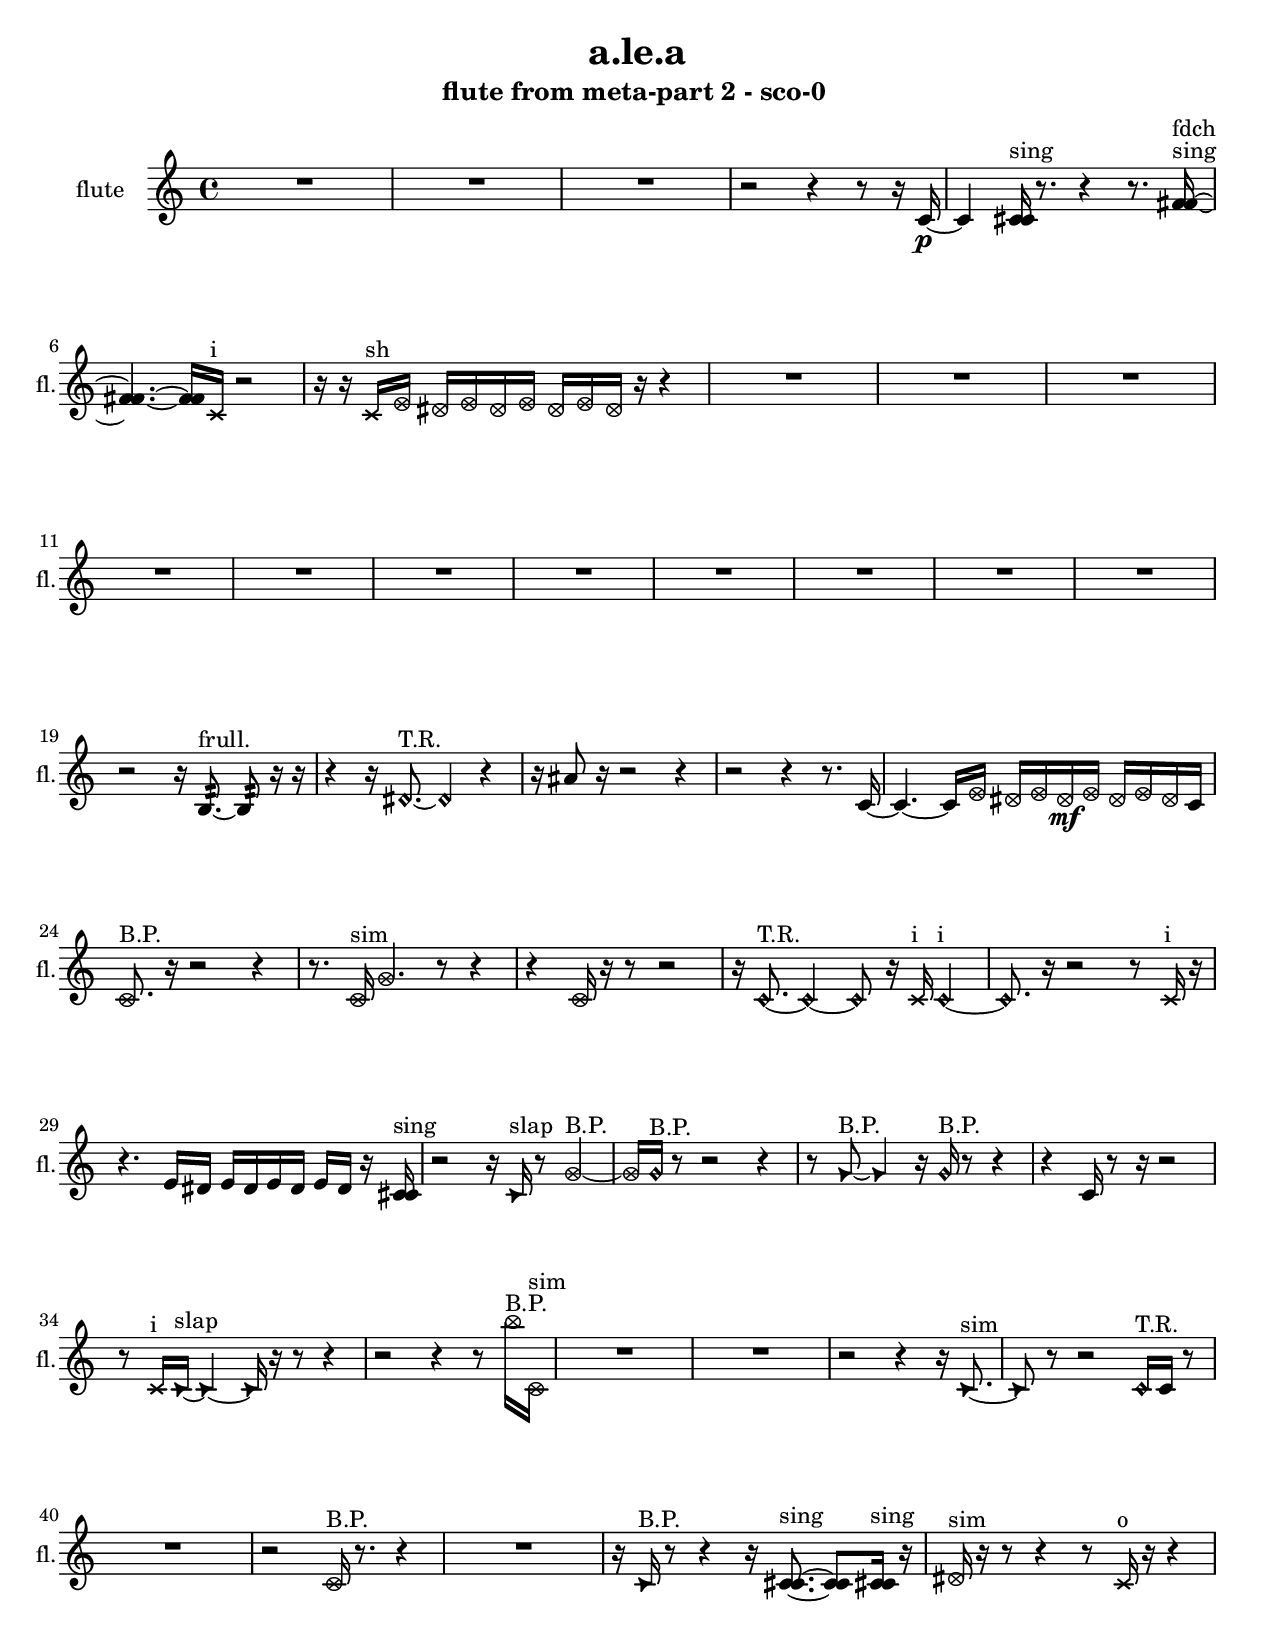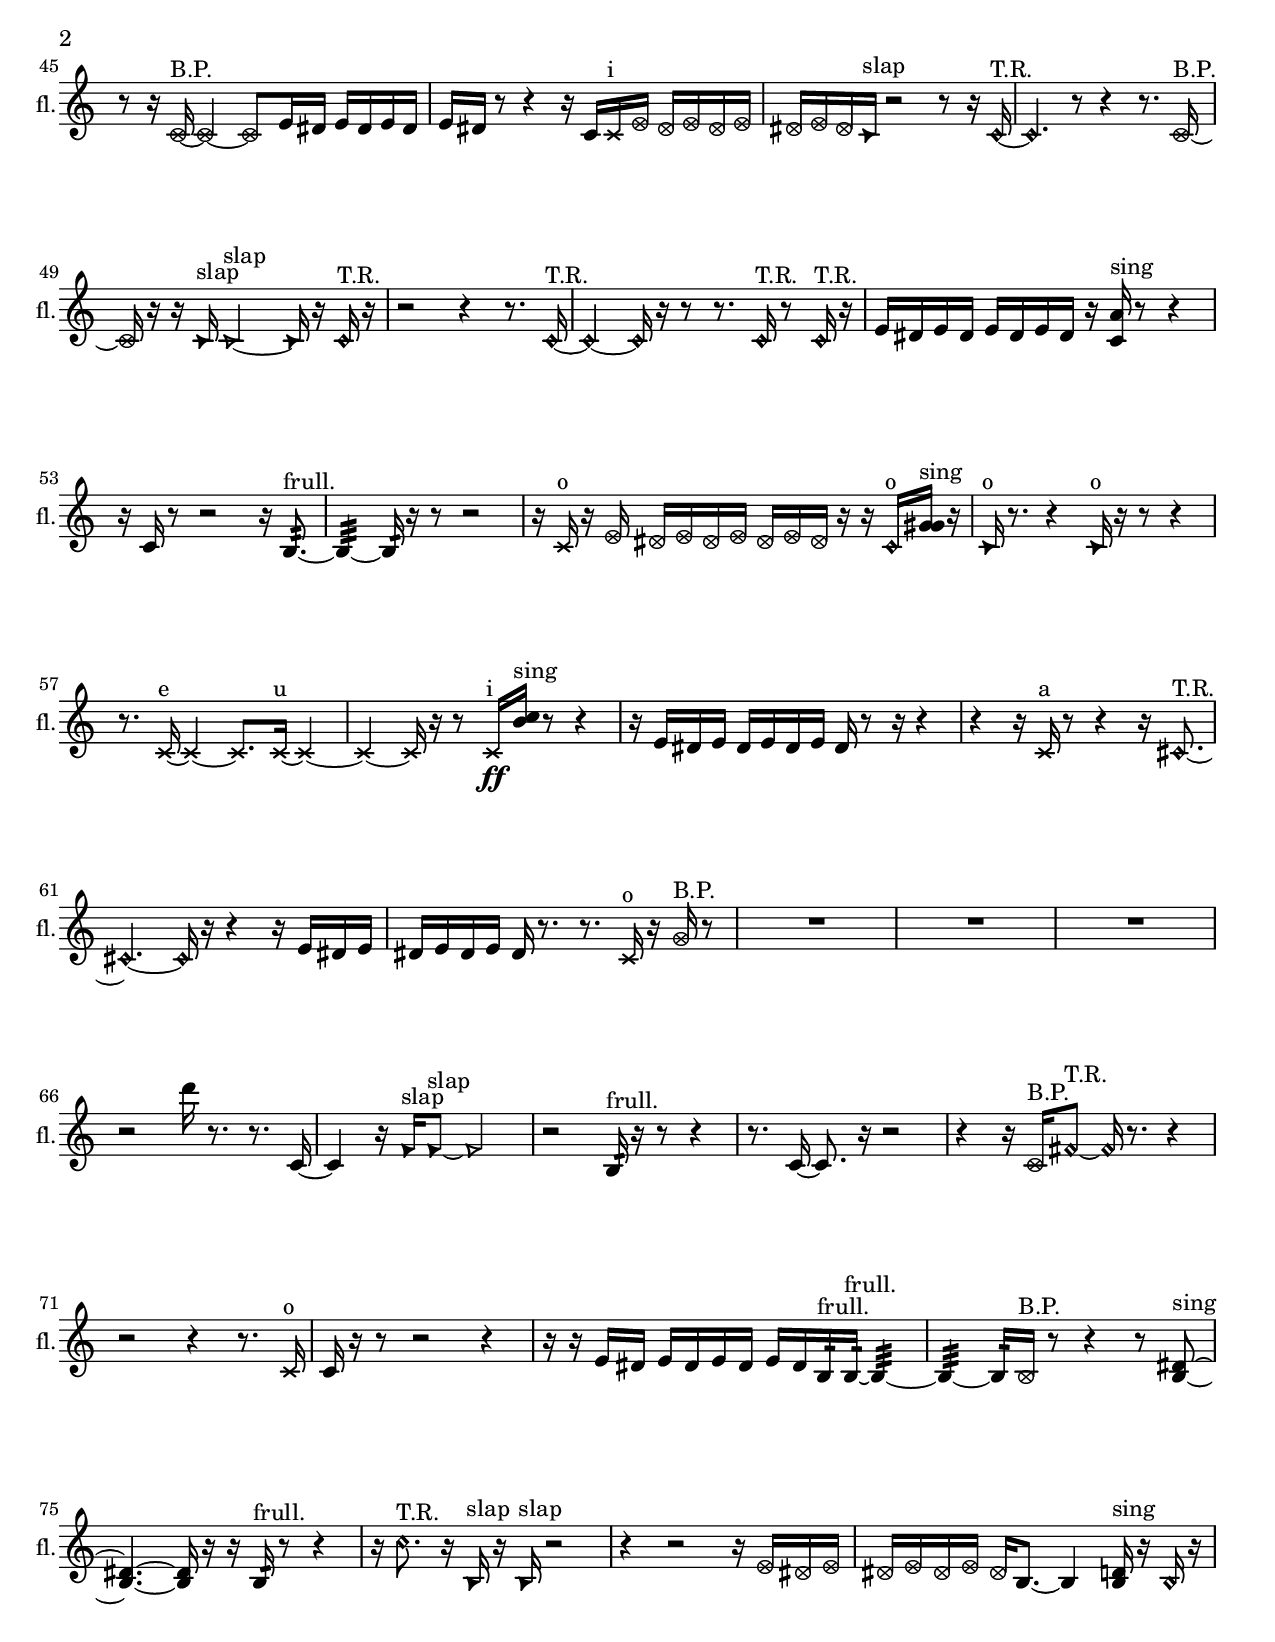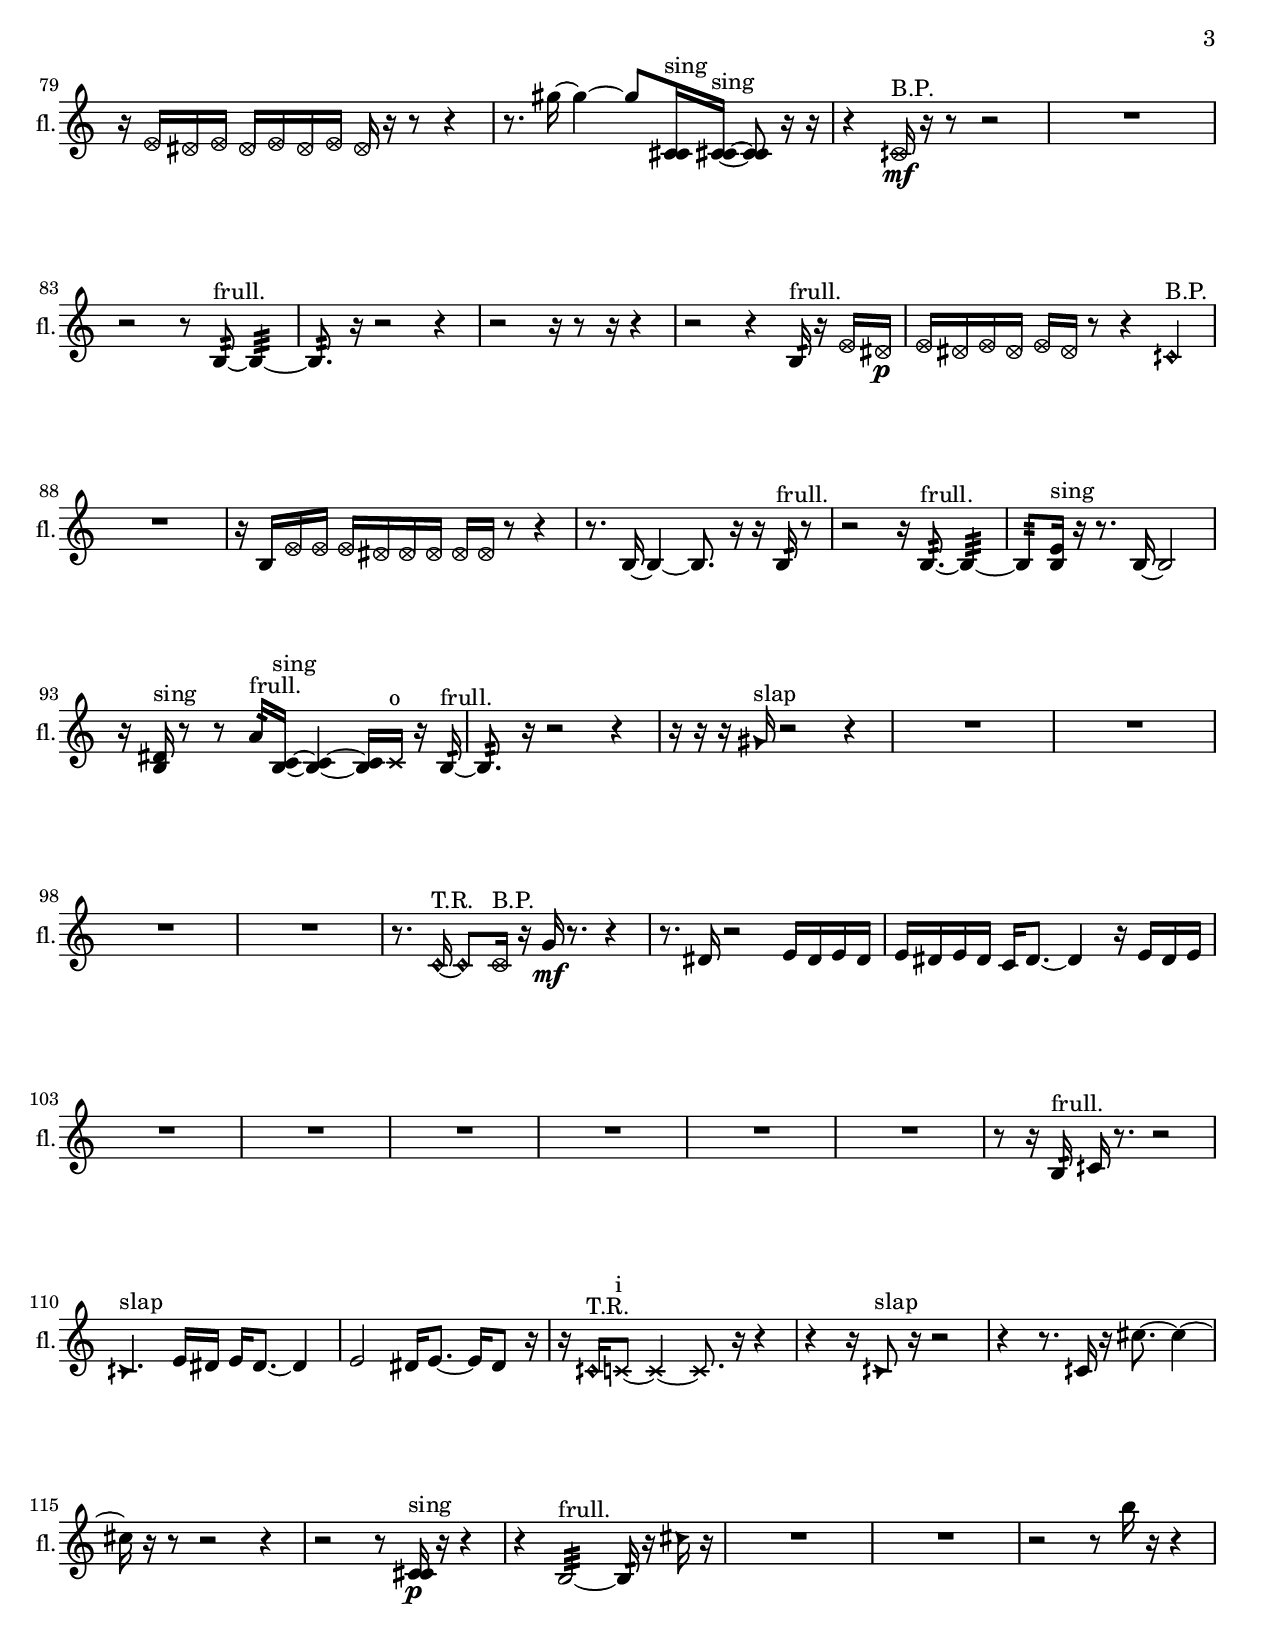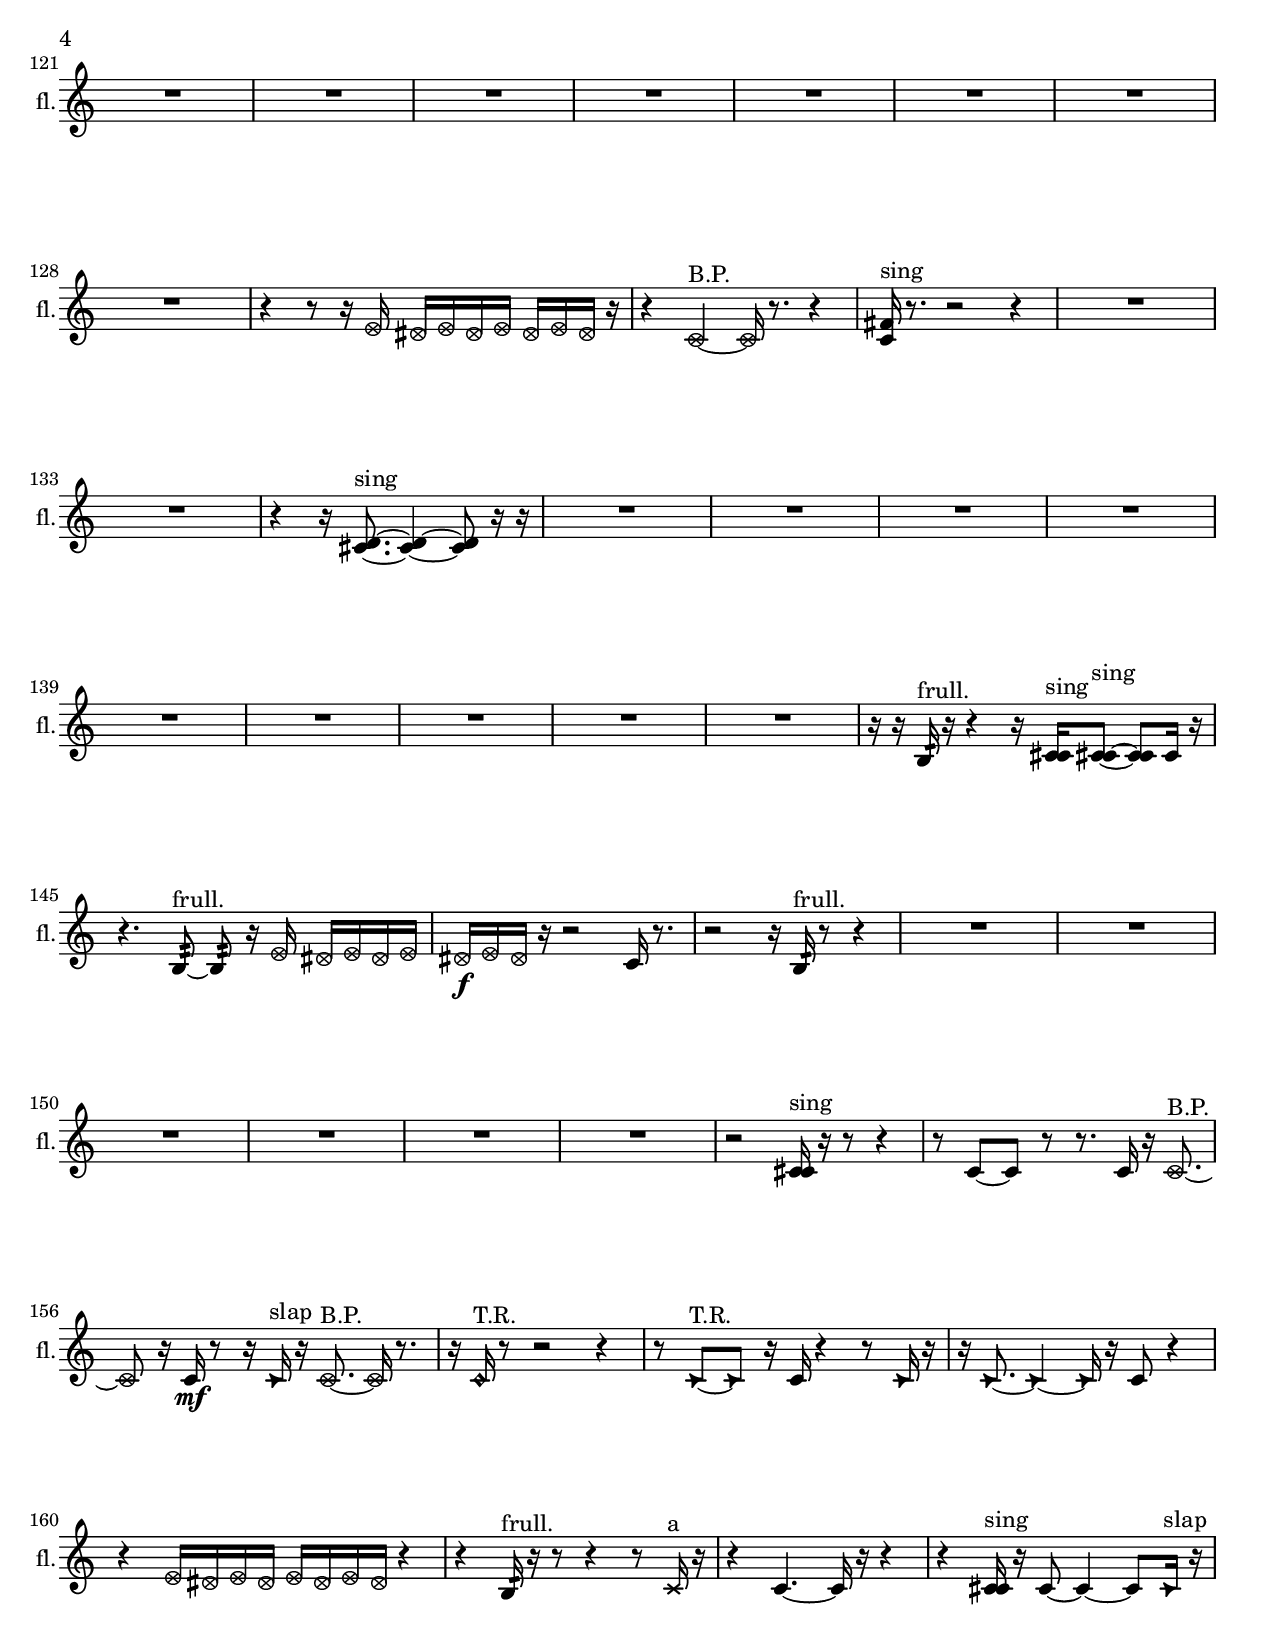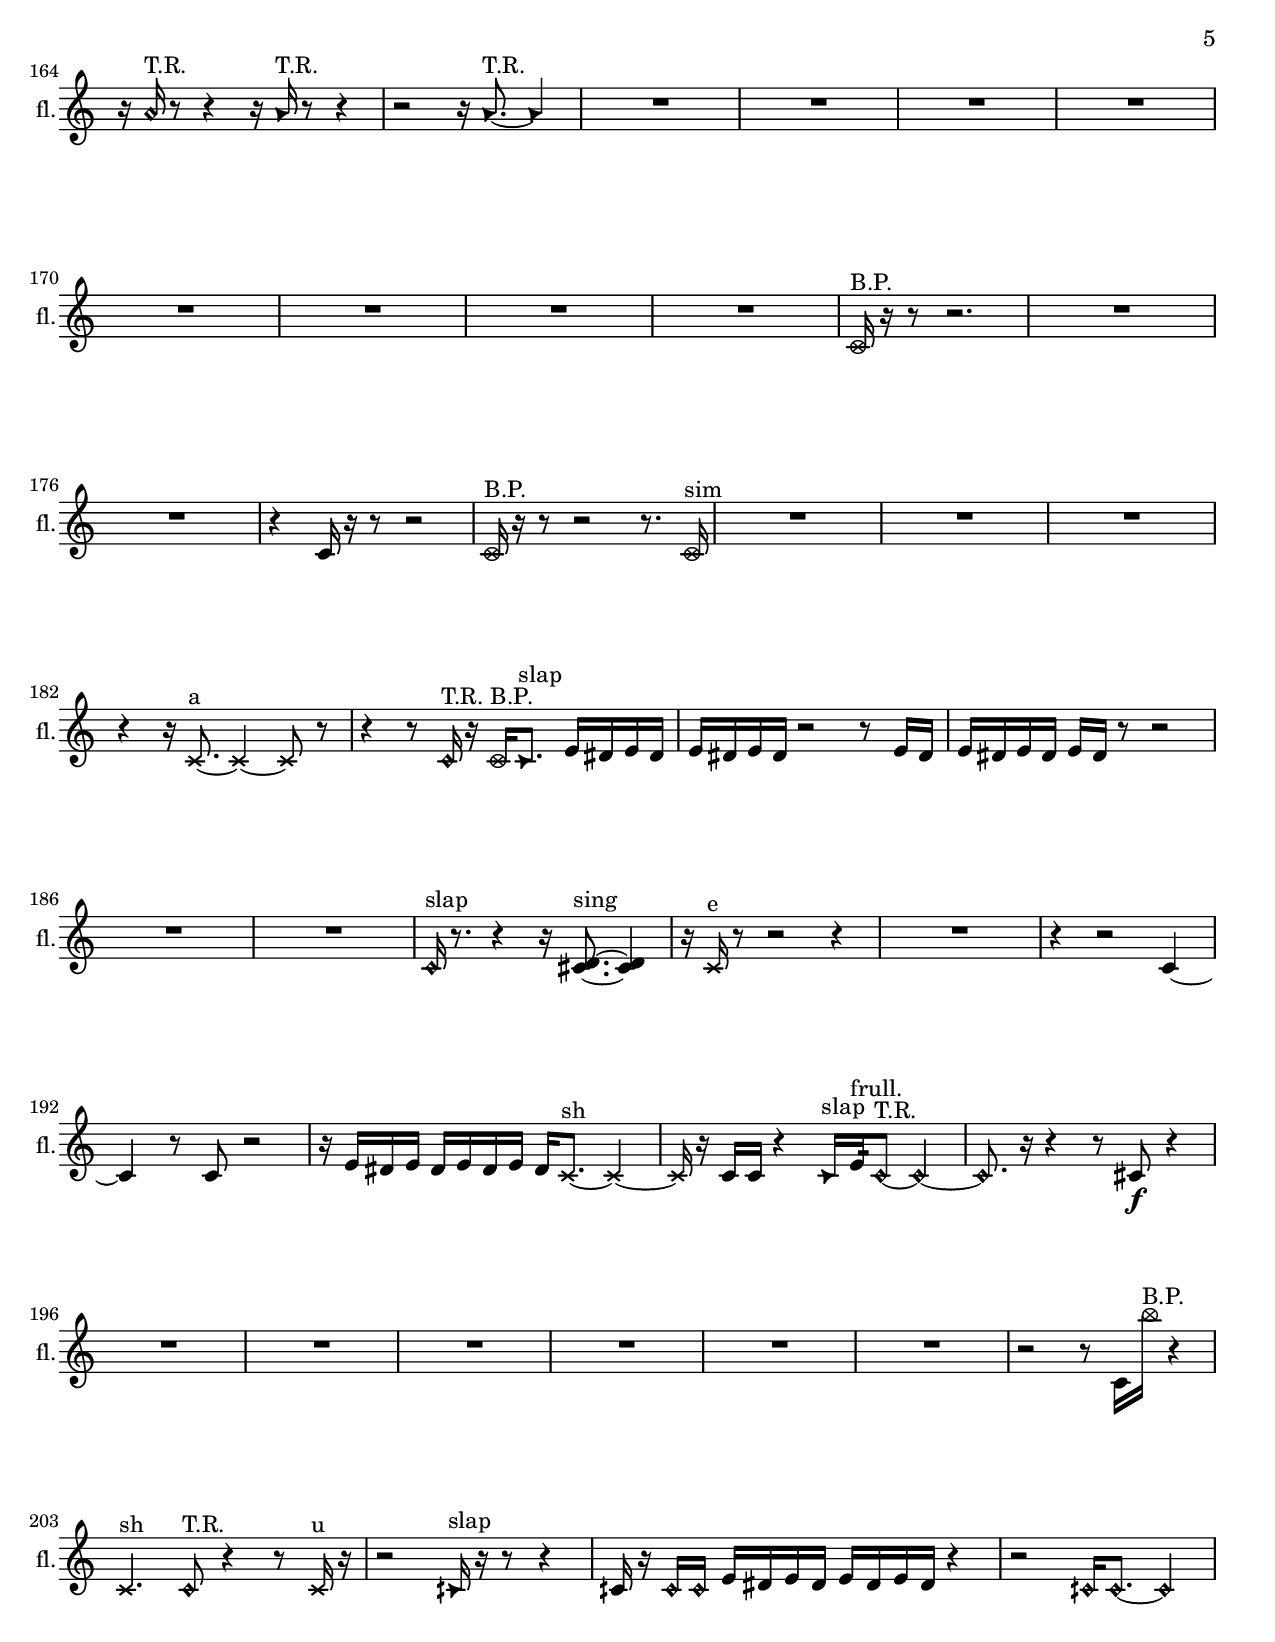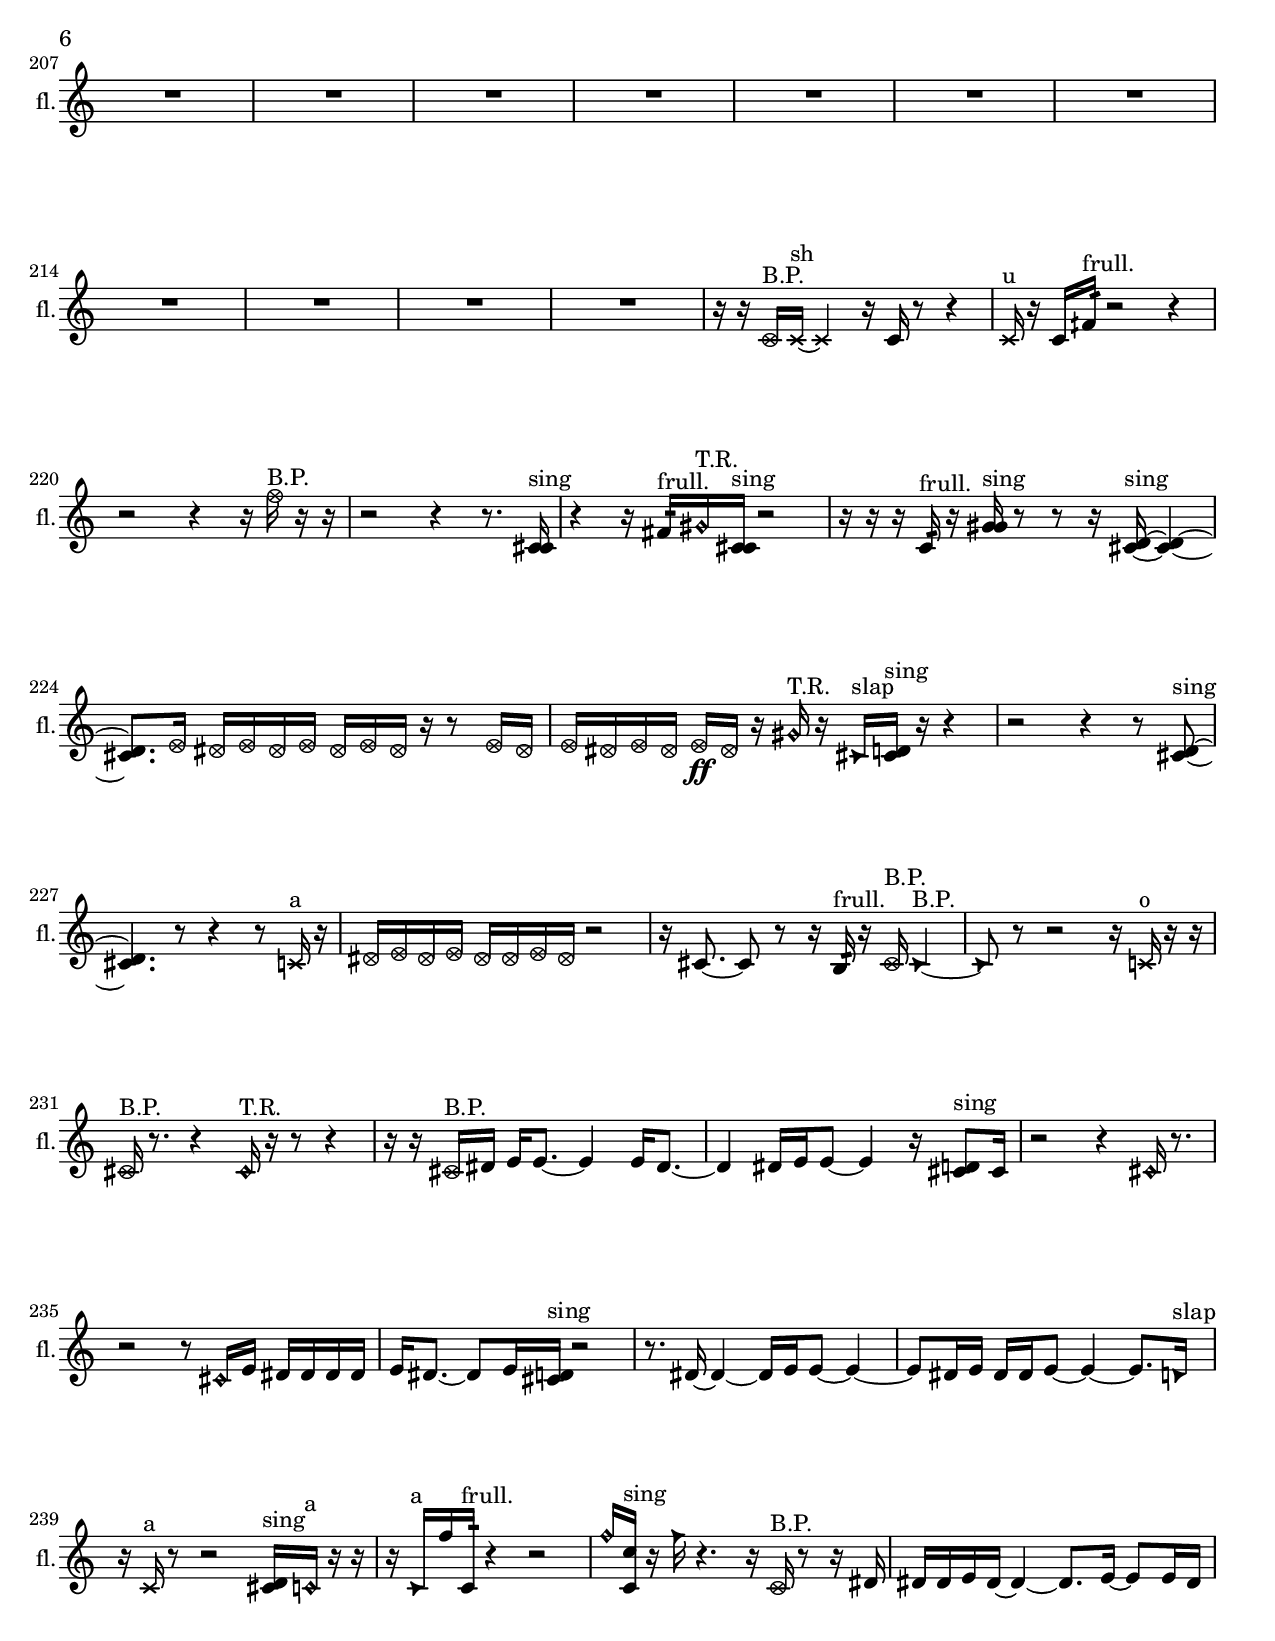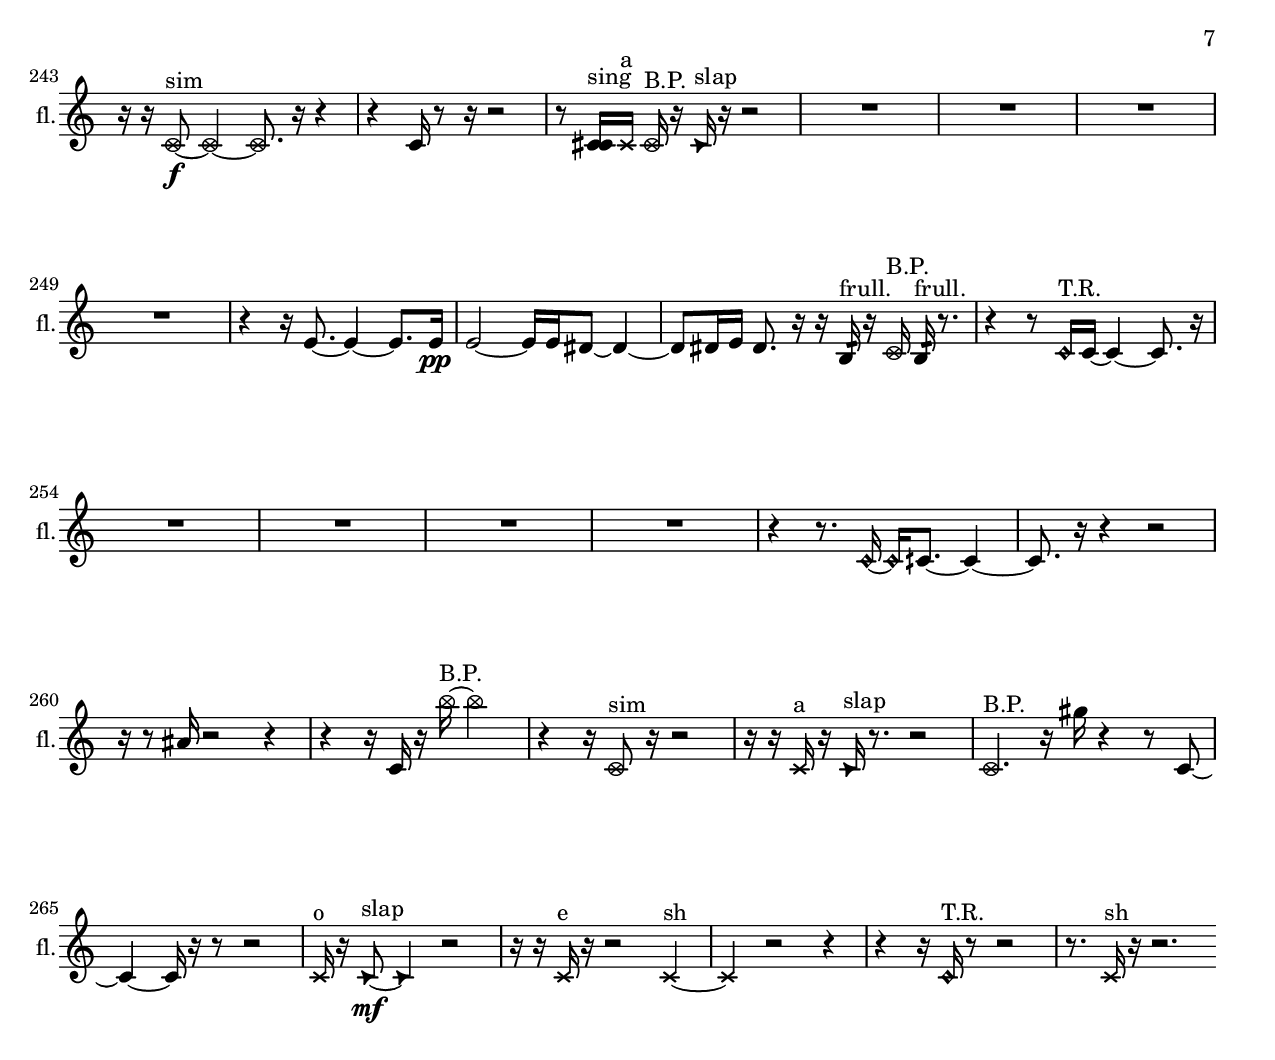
\version "2.19.56" 

flute_one_part = \relative c' {

  \time 4/4

  \clef treble 
  % ________________________________________bar 1 :
  R1  |
  % ________________________________________bar 2 :
  R1  |
  % ________________________________________bar 3 :
  R1  |
  % ________________________________________bar 4 :
  r2 
  r4 
  r8  r16  c16~\p  |
  % ________________________________________bar 5 :
  c4 
  <c cis >16^\markup {sing }  r8. 
  r4 
  r8.  <f fis >16~^\markup {sing }  |
  % ________________________________________bar 6 :
  <f fis >4.~ 
  <f fis >16  \xNote c16^\markup {i } 
  r2  |
  % ________________________________________bar 7 :
  r16  r16  \xNote c16^\markup {sh }  \once \override NoteHead.style = #'xcircle e16 
  \once \override NoteHead.style = #'xcircle dis16  \once \override NoteHead.style = #'xcircle e16  \once \override NoteHead.style = #'xcircle dis16  \once \override NoteHead.style = #'xcircle e16 
  \once \override NoteHead.style = #'xcircle dis16  \once \override NoteHead.style = #'xcircle e16  \once \override NoteHead.style = #'xcircle dis16  r16 
  r4  |
  % ________________________________________bar 8 :
  R1  |
  % ________________________________________bar 9 :
  R1  |
  % ________________________________________bar 10 :
  R1  |
  % ________________________________________bar 11 :
  R1  |
  % ________________________________________bar 12 :
  R1  |
  % ________________________________________bar 13 :
  R1  |
  % ________________________________________bar 14 :
  R1  |
  % ________________________________________bar 15 :
  R1  |
  % ________________________________________bar 16 :
  R1  |
  % ________________________________________bar 17 :
  R1  |
  % ________________________________________bar 18 :
  R1  |
  % ________________________________________bar 19 :
  r2 
  r16  b8.:32~^\markup {frull. } 
  b8:32  r16  r16  |
  % ________________________________________bar 20 :
  r4 
  r16  \once \override NoteHead.style = #'harmonic dis8.~^\markup {T.R. } 
  \once \override NoteHead.style = #'harmonic dis4 
  r4  |
  % ________________________________________bar 21 :
  r16  ais'8  r16 
  r2 
  r4  |
  % ________________________________________bar 22 :
  r2 
  r4 
  r8.  c,16~  |
  % ________________________________________bar 23 :
  c4.~ 
  c16  \once \override NoteHead.style = #'xcircle e16 
  \once \override NoteHead.style = #'xcircle dis16  \once \override NoteHead.style = #'xcircle e16  \once \override NoteHead.style = #'xcircle dis16\mf  \once \override NoteHead.style = #'xcircle e16 
  \once \override NoteHead.style = #'xcircle dis16  \once \override NoteHead.style = #'xcircle e16  \once \override NoteHead.style = #'xcircle dis16  c16  |
  % ________________________________________bar 24 :
  \once \override NoteHead.style = #'xcircle c8.^\markup {B.P. }  r16 
  r2 
  r4  |
  % ________________________________________bar 25 :
  r8.  \once \override NoteHead.style = #'xcircle c16^\markup {sim } 
  \once \override NoteHead.style = #'xcircle g'4. 
  r8 
  r4  |
  % ________________________________________bar 26 :
  r4 
  \once \override NoteHead.style = #'xcircle c,16  r16  r8 
  r2  |
  % ________________________________________bar 27 :
  r16  \once \override NoteHead.style = #'harmonic c8.~^\markup {T.R. } 
  \once \override NoteHead.style = #'harmonic c4~ 
  \once \override NoteHead.style = #'harmonic c8  r16  \xNote c16^\markup {i } 
  \once \override NoteHead.style = #'harmonic c4~^\markup {i }  |
  % ________________________________________bar 28 :
  \once \override NoteHead.style = #'harmonic c8.  r16 
  r2 
  r8  \xNote c16^\markup {i }  r16  |
  % ________________________________________bar 29 :
  r4. 
  e16  dis16 
  e16  dis16  e16  dis16 
  e16  dis16  r16  <c cis >16^\markup {sing }  |
  % ________________________________________bar 30 :
  r2 
  r16  \once \override NoteHead.style = #'triangle c16^\markup {slap }  r8 
  \once \override NoteHead.style = #'xcircle g'4~^\markup {B.P. }  |
  % ________________________________________bar 31 :
  \once \override NoteHead.style = #'xcircle g16  \once \override NoteHead.style = #'harmonic g16^\markup {B.P. }  r8 
  r2 
  r4  |
  % ________________________________________bar 32 :
  r8  \once \override NoteHead.style = #'triangle g8~^\markup {B.P. } 
  \once \override NoteHead.style = #'triangle g4 
  r16  \once \override NoteHead.style = #'harmonic g16^\markup {B.P. }  r8 
  r4  |
  % ________________________________________bar 33 :
  r4 
  c,16  r8  r16 
  r2  |
  % ________________________________________bar 34 :
  r8  \xNote c16^\markup {i }  \once \override NoteHead.style = #'triangle c16~^\markup {slap } 
  \once \override NoteHead.style = #'triangle c4~ 
  \once \override NoteHead.style = #'triangle c16  r16  r8 
  r4  |
  % ________________________________________bar 35 :
  r2 
  r4 
  r8  \once \override NoteHead.style = #'xcircle b''16^\markup {B.P. }  \once \override NoteHead.style = #'xcircle c,,16^\markup {sim }  |
  % ________________________________________bar 36 :
  R1  |
  % ________________________________________bar 37 :
  R1  |
  % ________________________________________bar 38 :
  r2 
  r4 
  r16  \once \override NoteHead.style = #'triangle c8.~^\markup {sim }  |
  % ________________________________________bar 39 :
  \once \override NoteHead.style = #'triangle c8  r8 
  r2 
  \once \override NoteHead.style = #'harmonic c16^\markup {T.R. }  c16  r8  |
  % ________________________________________bar 40 :
  R1  |
  % ________________________________________bar 41 :
  r2 
  \once \override NoteHead.style = #'xcircle c16^\markup {B.P. }  r8. 
  r4  |
  % ________________________________________bar 42 :
  R1  |
  % ________________________________________bar 43 :
  r16  \once \override NoteHead.style = #'triangle c16^\markup {B.P. }  r8 
  r4 
  r16  <c cis >8.~^\markup {sing } 
  <c cis >8  <c cis >16^\markup {sing }  r16  |
  % ________________________________________bar 44 :
  \once \override NoteHead.style = #'xcircle dis16^\markup {sim }  r16  r8 
  r4 
  r8  \xNote c16^\markup {o }  r16 
  r4  |
  % ________________________________________bar 45 :
  r8  r16  \once \override NoteHead.style = #'xcircle c16~^\markup {B.P. } 
  \once \override NoteHead.style = #'xcircle c4~ 
  \once \override NoteHead.style = #'xcircle c8  e16  dis16 
  e16  dis16  e16  dis16  |
  % ________________________________________bar 46 :
  e16  dis16  r8 
  r4 
  r16  c16  \xNote c16^\markup {i }  \once \override NoteHead.style = #'xcircle e16 
  \once \override NoteHead.style = #'xcircle dis16  \once \override NoteHead.style = #'xcircle e16  \once \override NoteHead.style = #'xcircle dis16  \once \override NoteHead.style = #'xcircle e16  |
  % ________________________________________bar 47 :
  \once \override NoteHead.style = #'xcircle dis16  \once \override NoteHead.style = #'xcircle e16  \once \override NoteHead.style = #'xcircle dis16  \once \override NoteHead.style = #'triangle c16^\markup {slap } 
  r2 
  r8  r16  \once \override NoteHead.style = #'harmonic c16~^\markup {T.R. }  |
  % ________________________________________bar 48 :
  \once \override NoteHead.style = #'harmonic c4. 
  r8 
  r4 
  r8.  \once \override NoteHead.style = #'xcircle c16~^\markup {B.P. }  |
  % ________________________________________bar 49 :
  \once \override NoteHead.style = #'xcircle c16  r16  r16  \once \override NoteHead.style = #'triangle c16^\markup {slap } 
  \once \override NoteHead.style = #'triangle c2~^\markup {slap } 
  \once \override NoteHead.style = #'triangle c16  r16  \once \override NoteHead.style = #'harmonic c16^\markup {T.R. }  r16  |
  % ________________________________________bar 50 :
  r2 
  r4 
  r8.  \once \override NoteHead.style = #'harmonic c16~^\markup {T.R. }  |
  % ________________________________________bar 51 :
  \once \override NoteHead.style = #'harmonic c4~ 
  \once \override NoteHead.style = #'harmonic c16  r16  r8 
  r8.  \once \override NoteHead.style = #'harmonic c16^\markup {T.R. } 
  r8  \once \override NoteHead.style = #'harmonic c16^\markup {T.R. }  r16  |
  % ________________________________________bar 52 :
  e16  dis16  e16  dis16 
  e16  dis16  e16  dis16 
  r16  <c a' >16^\markup {sing }  r8 
  r4  |
  % ________________________________________bar 53 :
  r16  c16  r8 
  r2 
  r16  b8.:32~^\markup {frull. }  |
  % ________________________________________bar 54 :
  b4:32~ 
  b16:32  r16  r8 
  r2  |
  % ________________________________________bar 55 :
  r16  \xNote c16^\markup {o }  r16  \once \override NoteHead.style = #'xcircle e16 
  \once \override NoteHead.style = #'xcircle dis16  \once \override NoteHead.style = #'xcircle e16  \once \override NoteHead.style = #'xcircle dis16  \once \override NoteHead.style = #'xcircle e16 
  \once \override NoteHead.style = #'xcircle dis16  \once \override NoteHead.style = #'xcircle e16  \once \override NoteHead.style = #'xcircle dis16  r16 
  r16  \once \override NoteHead.style = #'harmonic c16^\markup {o }  <g' gis >16^\markup {sing }  r16  |
  % ________________________________________bar 56 :
  \once \override NoteHead.style = #'triangle c,16^\markup {o }  r8. 
  r4 
  \once \override NoteHead.style = #'triangle c16^\markup {o }  r16  r8 
  r4  |
  % ________________________________________bar 57 :
  r8.  \xNote c16~^\markup {e } 
  \xNote c4~ 
  \xNote c8.  \xNote c16~^\markup {u } 
  \xNote c4~  |
  % ________________________________________bar 58 :
  \xNote c4~ 
  \xNote c16  r16  r8 
  \xNote c16\ff^\markup {i }  <b' c >16^\markup {sing }  r8 
  r4  |
  % ________________________________________bar 59 :
  r16  e,16  dis16  e16 
  dis16  e16  dis16  e16 
  dis16  r8  r16 
  r4  |
  % ________________________________________bar 60 :
  r4 
  r16  \xNote c16^\markup {a }  r8 
  r4 
  r16  \once \override NoteHead.style = #'harmonic cis8.~^\markup {T.R. }  |
  % ________________________________________bar 61 :
  \once \override NoteHead.style = #'harmonic cis4.~ 
  \once \override NoteHead.style = #'harmonic cis16  r16 
  r4 
  r16  e16  dis16  e16  |
  % ________________________________________bar 62 :
  dis16  e16  dis16  e16 
  dis16  r8. 
  r8.  \xNote c16^\markup {o } 
  r16  \once \override NoteHead.style = #'xcircle g'16^\markup {B.P. }  r8  |
  % ________________________________________bar 63 :
  R1  |
  % ________________________________________bar 64 :
  R1  |
  % ________________________________________bar 65 :
  R1  |
  % ________________________________________bar 66 :
  r2 
  d''16  r8. 
  r8.  c,,16~  |
  % ________________________________________bar 67 :
  c4 
  r16  \once \override NoteHead.style = #'triangle f16^\markup {slap }  \once \override NoteHead.style = #'triangle f8~^\markup {slap } 
  \once \override NoteHead.style = #'triangle f2  |
  % ________________________________________bar 68 :
  r2 
  b,16:32^\markup {frull. }  r16  r8 
  r4  |
  % ________________________________________bar 69 :
  r8.  c16~ 
  c8.  r16 
  r2  |
  % ________________________________________bar 70 :
  r4 
  r16  \once \override NoteHead.style = #'xcircle c16^\markup {B.P. }  \once \override NoteHead.style = #'harmonic fis8~^\markup {T.R. } 
  \once \override NoteHead.style = #'harmonic fis16  r8. 
  r4  |
  % ________________________________________bar 71 :
  r2 
  r4 
  r8.  \xNote c16^\markup {o }  |
  % ________________________________________bar 72 :
  c16  r16  r8 
  r2 
  r4  |
  % ________________________________________bar 73 :
  r16  r16  e16  dis16 
  e16  dis16  e16  dis16 
  e16  dis16  b16:32^\markup {frull. }  b16:32~^\markup {frull. } 
  b4:32~  |
  % ________________________________________bar 74 :
  b4:32~ 
  b16:32  \once \override NoteHead.style = #'xcircle b16^\markup {B.P. }  r8 
  r4 
  r8  <b dis >8~^\markup {sing }  |
  % ________________________________________bar 75 :
  <b dis >4.~ 
  <b dis >16  r16 
  r16  b16:32^\markup {frull. }  r8 
  r4  |
  % ________________________________________bar 76 :
  r16  \once \override NoteHead.style = #'harmonic c'8.^\markup {T.R. } 
  r16  \once \override NoteHead.style = #'triangle b,16^\markup {slap }  r16  \once \override NoteHead.style = #'triangle b16^\markup {slap } 
  r2  |
  % ________________________________________bar 77 :
  r4 
  r2 
  r16  \once \override NoteHead.style = #'xcircle e16  \once \override NoteHead.style = #'xcircle dis16  \once \override NoteHead.style = #'xcircle e16  |
  % ________________________________________bar 78 :
  \once \override NoteHead.style = #'xcircle dis16  \once \override NoteHead.style = #'xcircle e16  \once \override NoteHead.style = #'xcircle dis16  \once \override NoteHead.style = #'xcircle e16 
  \once \override NoteHead.style = #'xcircle dis16  b8.~ 
  b4 
  <b d >16^\markup {sing }  r16  \once \override NoteHead.style = #'harmonic b16  r16  |
  % ________________________________________bar 79 :
  r16  \once \override NoteHead.style = #'xcircle e16  \once \override NoteHead.style = #'xcircle dis16  \once \override NoteHead.style = #'xcircle e16 
  \once \override NoteHead.style = #'xcircle dis16  \once \override NoteHead.style = #'xcircle e16  \once \override NoteHead.style = #'xcircle dis16  \once \override NoteHead.style = #'xcircle e16 
  \once \override NoteHead.style = #'xcircle dis16  r16  r8 
  r4  |
  % ________________________________________bar 80 :
  r8.  gis'16~ 
  gis4~ 
  gis8  <c,, cis >16^\markup {sing }  <c cis >16~^\markup {sing } 
  <c cis >8  r16  r16  |
  % ________________________________________bar 81 :
  r4 
  \once \override NoteHead.style = #'xcircle cih16\mf^\markup {B.P. }  r16  r8 
  r2  |
  % ________________________________________bar 82 :
  R1  |
  % ________________________________________bar 83 :
  r2 
  r8  b8:32~^\markup {frull. } 
  b4:32~  |
  % ________________________________________bar 84 :
  b8.:32  r16 
  r2 
  r4  |
  % ________________________________________bar 85 :
  r2 
  r16  r8  r16 
  r4  |
  % ________________________________________bar 86 :
  r2 
  r4 
  b16:32^\markup {frull. }  r16  \once \override NoteHead.style = #'xcircle e16  \once \override NoteHead.style = #'xcircle dis16\p  |
  % ________________________________________bar 87 :
  \once \override NoteHead.style = #'xcircle e16  \once \override NoteHead.style = #'xcircle dis16  \once \override NoteHead.style = #'xcircle e16  \once \override NoteHead.style = #'xcircle dis16 
  \once \override NoteHead.style = #'xcircle e16  \once \override NoteHead.style = #'xcircle dis16  r8 
  r4 
  \once \override NoteHead.style = #'harmonic cih4^\markup {B.P. }  |
  % ________________________________________bar 88 :
  R1  |
  % ________________________________________bar 89 :
  r16  b16  \once \override NoteHead.style = #'xcircle e16  \once \override NoteHead.style = #'xcircle e16 
  \once \override NoteHead.style = #'xcircle e16  \once \override NoteHead.style = #'xcircle dis16  \once \override NoteHead.style = #'xcircle dis16  \once \override NoteHead.style = #'xcircle dis16 
  \once \override NoteHead.style = #'xcircle dis16  \once \override NoteHead.style = #'xcircle dis16  r8 
  r4  |
  % ________________________________________bar 90 :
  r8.  b16~ 
  b4~ 
  b8.  r16 
  r16  b16:32^\markup {frull. }  r8  |
  % ________________________________________bar 91 :
  r2 
  r16  b8.:32~^\markup {frull. } 
  b4:32~  |
  % ________________________________________bar 92 :
  b8:32  <b e >16^\markup {sing }  r16 
  r8.  b16~ 
  b2  |
  % ________________________________________bar 93 :
  r16  <b dis >16^\markup {sing }  r8 
  r8  a'16:32^\markup {frull. }  <b, c >16~^\markup {sing } 
  <b c >4~ 
  <b c >16  \xNote c16^\markup {o }  r16  b16:32~^\markup {frull. }  |
  % ________________________________________bar 94 :
  b8.:32  r16 
  r2 
  r4  |
  % ________________________________________bar 95 :
  r16  r16  r16  \once \override NoteHead.style = #'triangle gis'16^\markup {slap } 
  r2 
  r4  |
  % ________________________________________bar 96 :
  R1  |
  % ________________________________________bar 97 :
  R1  |
  % ________________________________________bar 98 :
  R1  |
  % ________________________________________bar 99 :
  R1  |
  % ________________________________________bar 100 :
  r8.  \once \override NoteHead.style = #'harmonic c,16~^\markup {T.R. } 
  \once \override NoteHead.style = #'harmonic c8  \once \override NoteHead.style = #'xcircle c16^\markup {B.P. }  r16 
  g'16\mf  r8. 
  r4  |
  % ________________________________________bar 101 :
  r8.  dis16 
  r2 
  e16  dis16  e16  dis16  |
  % ________________________________________bar 102 :
  e16  dis16  e16  dis16 
  c16  dis8.~ 
  dis4 
  r16  e16  dis16  e16  |
  % ________________________________________bar 103 :
  R1 |
  % ________________________________________bar 2 :
  R1  |
  % ________________________________________bar 3 :
  R1  |
  % ________________________________________bar 4 :
  R1  |
  % ________________________________________bar 5 :
  R1  |
  % ________________________________________bar 6 :
  R1  |
  % ________________________________________bar 7 :
  r8  r16  b16:32^\markup {frull. } 
  cih16  r8. 
  r2  |
  % ________________________________________bar 8 :
  \once \override NoteHead.style = #'triangle cih4.^\markup {slap } 
  e16  dis16 
  e16  dis8.~ 
  dis4  |
  % ________________________________________bar 9 :
  e2 
  dis16  e8.~ 
  e16  dis8  r16  |
  % ________________________________________bar 10 :
  r16  \once \override NoteHead.style = #'harmonic cih16^\markup {T.R. }  \xNote c8~^\markup {i } 
  \xNote c4~ 
  \xNote c8.  r16 
  r4  |
  % ________________________________________bar 11 :
  r4 
  r16  \once \override NoteHead.style = #'triangle cih8^\markup {slap }  r16 
  r2  |
  % ________________________________________bar 12 :
  r4 
  r8.  cih16 
  r16  cis'8.~ 
  cis4~  |
  % ________________________________________bar 13 :
  cis16  r16  r8 
  r2 
  r4  |
  % ________________________________________bar 14 :
  r2 
  r8  <c, cis >16\p^\markup {sing }  r16 
  r4  |
  % ________________________________________bar 15 :
  r4 
  b2:32~^\markup {frull. } 
  b16:32  r16  \once \override NoteHead.style = #'triangle cis'16  r16  |
  % ________________________________________bar 16 :
  R1  |
  % ________________________________________bar 17 :
  R1  |
  % ________________________________________bar 18 :
  r2 
  r8  b'16  r16 
  r4  |
  % ________________________________________bar 19 :
  R1  |
  % ________________________________________bar 20 :
  R1  |
  % ________________________________________bar 21 :
  R1  |
  % ________________________________________bar 22 :
  R1  |
  % ________________________________________bar 23 :
  R1  |
  % ________________________________________bar 24 :
  R1  |
  % ________________________________________bar 25 :
  R1  |
  % ________________________________________bar 26 :
  R1  |
  % ________________________________________bar 27 :
  r4 
  r8  r16  \once \override NoteHead.style = #'xcircle e,,16 
  \once \override NoteHead.style = #'xcircle dis16  \once \override NoteHead.style = #'xcircle e16  \once \override NoteHead.style = #'xcircle dis16  \once \override NoteHead.style = #'xcircle e16 
  \once \override NoteHead.style = #'xcircle dis16  \once \override NoteHead.style = #'xcircle e16  \once \override NoteHead.style = #'xcircle dis16  r16  |
  % ________________________________________bar 28 :
  r4 
  \once \override NoteHead.style = #'xcircle c4~^\markup {B.P. } 
  \once \override NoteHead.style = #'xcircle c16  r8. 
  r4  |
  % ________________________________________bar 29 :
  <c fis >16^\markup {sing }  r8. 
  r2 
  r4  |
  % ________________________________________bar 30 :
  R1  |
  % ________________________________________bar 31 :
  R1  |
  % ________________________________________bar 32 :
  r4 
  r16  <cis d >8.~^\markup {sing } 
  <cis d >4~ 
  <cis d >8  r16  r16  |
  % ________________________________________bar 33 :
  R1  |
  % ________________________________________bar 34 :
  R1  |
  % ________________________________________bar 35 :
  R1  |
  % ________________________________________bar 36 :
  R1  |
  % ________________________________________bar 37 :
  R1  |
  % ________________________________________bar 38 :
  R1  |
  % ________________________________________bar 39 :
  R1  |
  % ________________________________________bar 40 :
  R1  |
  % ________________________________________bar 41 :
  R1  |
  % ________________________________________bar 42 :
  r16  r16  b16:32^\markup {frull. }  r16 
  r4 
  r16  <c cis >16^\markup {sing }  <c cis >8~^\markup {sing } 
  <c cis >8  c16  r16  |
  % ________________________________________bar 43 :
  r4. 
  b8:32~^\markup {frull. } 
  b8:32  r16  \once \override NoteHead.style = #'xcircle e16 
  \once \override NoteHead.style = #'xcircle dis16  \once \override NoteHead.style = #'xcircle e16  \once \override NoteHead.style = #'xcircle dis16  \once \override NoteHead.style = #'xcircle e16  |
  % ________________________________________bar 44 :
  \once \override NoteHead.style = #'xcircle dis16\f  \once \override NoteHead.style = #'xcircle e16  \once \override NoteHead.style = #'xcircle dis16  r16 
  r2 
  c16  r8.  |
  % ________________________________________bar 45 :
  r2 
  r16  b16:32^\markup {frull. }  r8 
  r4  |
  % ________________________________________bar 46 :
  R1  |
  % ________________________________________bar 47 :
  R1  |
  % ________________________________________bar 48 :
  R1  |
  % ________________________________________bar 49 :
  R1  |
  % ________________________________________bar 50 :
  R1  |
  % ________________________________________bar 51 :
  R1  |
  % ________________________________________bar 52 :
  r2 
  <c cis >16^\markup {sing }  r16  r8 
  r4  |
  % ________________________________________bar 53 :
  r8  c8~ 
  c8  r8 
  r8.  c16 
  r16  \once \override NoteHead.style = #'xcircle c8.~^\markup {B.P. }  |
  % ________________________________________bar 54 :
  \once \override NoteHead.style = #'xcircle c8  r16  c16\mf 
  r8  r16  \once \override NoteHead.style = #'triangle c16^\markup {slap } 
  r16  \once \override NoteHead.style = #'xcircle c8.~^\markup {B.P. } 
  \once \override NoteHead.style = #'xcircle c16  r8.  |
  % ________________________________________bar 55 :
  r16  \once \override NoteHead.style = #'harmonic c16^\markup {T.R. }  r8 
  r2 
  r4  |
  % ________________________________________bar 56 :
  r8  \once \override NoteHead.style = #'triangle c8~^\markup {T.R. } 
  \once \override NoteHead.style = #'triangle c8  r16  c16 
  r4 
  r8  \once \override NoteHead.style = #'triangle c16  r16  |
  % ________________________________________bar 57 :
  r16  \once \override NoteHead.style = #'triangle c8.~ 
  \once \override NoteHead.style = #'triangle c4~ 
  \once \override NoteHead.style = #'triangle c16  r16  c8 
  r4  |
  % ________________________________________bar 58 :
  r4 
  \once \override NoteHead.style = #'xcircle e16  \once \override NoteHead.style = #'xcircle dis16  \once \override NoteHead.style = #'xcircle e16  \once \override NoteHead.style = #'xcircle dis16 
  \once \override NoteHead.style = #'xcircle e16  \once \override NoteHead.style = #'xcircle dis16  \once \override NoteHead.style = #'xcircle e16  \once \override NoteHead.style = #'xcircle dis16 
  r4  |
  % ________________________________________bar 59 :
  r4 
  b16:32^\markup {frull. }  r16  r8 
  r4 
  r8  \xNote c16^\markup {a }  r16  |
  % ________________________________________bar 60 :
  r4 
  c4.~ 
  c16  r16 
  r4  |
  % ________________________________________bar 61 :
  r4 
  <c cis >16^\markup {sing }  r16  c8~ 
  c4~ 
  c8  \once \override NoteHead.style = #'triangle c16^\markup {slap }  r16  |
  % ________________________________________bar 62 :
  r16  \once \override NoteHead.style = #'harmonic a'16^\markup {T.R. }  r8 
  r4 
  r16  \once \override NoteHead.style = #'triangle a16^\markup {T.R. }  r8 
  r4  |
  % ________________________________________bar 63 :
  r2 
  r16  \once \override NoteHead.style = #'triangle a8.~^\markup {T.R. } 
  \once \override NoteHead.style = #'triangle a4  |
  % ________________________________________bar 64 :
  R1  |
  % ________________________________________bar 65 :
  R1  |
  % ________________________________________bar 66 :
  R1  |
  % ________________________________________bar 67 :
  R1  |
  % ________________________________________bar 68 :
  R1  |
  % ________________________________________bar 69 :
  R1  |
  % ________________________________________bar 70 :
  R1  |
  % ________________________________________bar 71 :
  R1  |
  % ________________________________________bar 72 :
  \once \override NoteHead.style = #'xcircle c,16^\markup {B.P. }  r16  r8 
  r2.  |
  % ________________________________________bar 2 :
  R1  |
  % ________________________________________bar 3 :
  R1  |
  % ________________________________________bar 4 :
  r4 
  c16  r16  r8 
  r2  |
  % ________________________________________bar 5 :
  \once \override NoteHead.style = #'xcircle c16^\markup {B.P. }  r16  r8 
  r2 
  r8.  \once \override NoteHead.style = #'xcircle c16^\markup {sim }  |
  % ________________________________________bar 6 :
  R1  |
  % ________________________________________bar 7 :
  R1  |
  % ________________________________________bar 8 :
  R1  |
  % ________________________________________bar 9 :
  r4 
  r16  \xNote c8.~^\markup {a } 
  \xNote c4~ 
  \xNote c8  r8  |
  % ________________________________________bar 10 :
  r4 
  r8  \once \override NoteHead.style = #'harmonic c16^\markup {T.R. }  r16 
  \once \override NoteHead.style = #'xcircle c16^\markup {B.P. }  \once \override NoteHead.style = #'triangle c8.^\markup {slap } 
  e16  dis16  e16  dis16  |
  % ________________________________________bar 11 :
  e16  dis16  e16  dis16 
  r2 
  r8  e16  dis16  |
  % ________________________________________bar 12 :
  e16  dis16  e16  dis16 
  e16  dis16  r8 
  r2  |
  % ________________________________________bar 13 :
  R1  |
  % ________________________________________bar 14 :
  R1  |
  % ________________________________________bar 15 :
  \once \override NoteHead.style = #'harmonic c16^\markup {slap }  r8. 
  r4 
  r16  <cis d >8.~^\markup {sing } 
  <cis d >4  |
  % ________________________________________bar 16 :
  r16  \xNote c16^\markup {e }  r8 
  r2 
  r4  |
  % ________________________________________bar 17 :
  R1  |
  % ________________________________________bar 18 :
  r4 
  r2 
  c4~  |
  % ________________________________________bar 19 :
  c4 
  r8  c8 
  r2  |
  % ________________________________________bar 20 :
  r16  e16  dis16  e16 
  dis16  e16  dis16  e16 
  dis16  \xNote c8.~^\markup {sh } 
  \xNote c4~  |
  % ________________________________________bar 21 :
  \xNote c16  r16  c16  c16 
  r4 
  \once \override NoteHead.style = #'triangle c16^\markup {slap }  e16:32^\markup {frull. }  \once \override NoteHead.style = #'harmonic c8~^\markup {T.R. } 
  \once \override NoteHead.style = #'harmonic c4~  |
  % ________________________________________bar 22 :
  \once \override NoteHead.style = #'harmonic c8.  r16 
  r4 
  r8  cis8\f 
  r4  |
  % ________________________________________bar 23 :
  R1  |
  % ________________________________________bar 24 :
  R1  |
  % ________________________________________bar 25 :
  R1  |
  % ________________________________________bar 26 :
  R1  |
  % ________________________________________bar 27 :
  R1  |
  % ________________________________________bar 28 :
  R1  |
  % ________________________________________bar 29 :
  r2 
  r8  c16  \once \override NoteHead.style = #'xcircle b''16^\markup {B.P. } 
  r4  |
  % ________________________________________bar 30 :
  \xNote c,,4.^\markup {sh } 
  \once \override NoteHead.style = #'harmonic c8^\markup {T.R. } 
  r4 
  r8  \xNote c16^\markup {u }  r16  |
  % ________________________________________bar 31 :
  r2 
  \once \override NoteHead.style = #'triangle cih16^\markup {slap }  r16  r8 
  r4  |
  % ________________________________________bar 32 :
  cih16  r16  \once \override NoteHead.style = #'harmonic cih16  \once \override NoteHead.style = #'harmonic cih16 
  e16  dis16  e16  dis16 
  e16  dis16  e16  dis16 
  r4  |
  % ________________________________________bar 33 :
  r2 
  \once \override NoteHead.style = #'harmonic cih16  \once \override NoteHead.style = #'harmonic cih8.~ 
  \once \override NoteHead.style = #'harmonic cih4  |
  % ________________________________________bar 34 :
  R1  |
  % ________________________________________bar 35 :
  R1  |
  % ________________________________________bar 36 :
  R1  |
  % ________________________________________bar 37 :
  R1  |
  % ________________________________________bar 38 :
  R1  |
  % ________________________________________bar 39 :
  R1  |
  % ________________________________________bar 40 :
  R1  |
  % ________________________________________bar 41 :
  R1  |
  % ________________________________________bar 42 :
  R1  |
  % ________________________________________bar 43 :
  R1  |
  % ________________________________________bar 44 :
  R1  |
  % ________________________________________bar 45 :
  r16  r16  \once \override NoteHead.style = #'xcircle c16^\markup {B.P. }  \xNote c16~^\markup {sh } 
  \xNote c4 
  r16  c16  r8 
  r4  |
  % ________________________________________bar 46 :
  \xNote c16^\markup {u }  r16  c16  fih16:32^\markup {frull. } 
  r2 
  r4  |
  % ________________________________________bar 47 :
  r2 
  r4 
  r16  \once \override NoteHead.style = #'xcircle f'16^\markup {B.P. }  r16  r16  |
  % ________________________________________bar 48 :
  r2 
  r4 
  r8.  <c, cis >16^\markup {sing }  |
  % ________________________________________bar 49 :
  r4 
  r16  fis16:32^\markup {frull. }  \once \override NoteHead.style = #'harmonic gis16^\markup {T.R. }  <c, cis >16^\markup {sing } 
  r2  |
  % ________________________________________bar 50 :
  r16  r16  r16  c16:32^\markup {frull. } 
  r16  <g' gis >16^\markup {sing }  r8 
  r8  r16  <cis, d >16~^\markup {sing } 
  <cis d >4~  |
  % ________________________________________bar 51 :
  <cis d >8.  \once \override NoteHead.style = #'xcircle e16 
  \once \override NoteHead.style = #'xcircle dis16  \once \override NoteHead.style = #'xcircle e16  \once \override NoteHead.style = #'xcircle dis16  \once \override NoteHead.style = #'xcircle e16 
  \once \override NoteHead.style = #'xcircle dis16  \once \override NoteHead.style = #'xcircle e16  \once \override NoteHead.style = #'xcircle dis16  r16 
  r8  \once \override NoteHead.style = #'xcircle e16  \once \override NoteHead.style = #'xcircle dis16  |
  % ________________________________________bar 52 :
  \once \override NoteHead.style = #'xcircle e16  \once \override NoteHead.style = #'xcircle dis16  \once \override NoteHead.style = #'xcircle e16  \once \override NoteHead.style = #'xcircle dis16 
  \once \override NoteHead.style = #'xcircle e16\ff  \once \override NoteHead.style = #'xcircle dis16  r16  \once \override NoteHead.style = #'harmonic gis16^\markup {T.R. } 
  r16  \once \override NoteHead.style = #'triangle cis,16^\markup {slap }  <cis d >16^\markup {sing }  r16 
  r4  |
  % ________________________________________bar 53 :
  r2 
  r4 
  r8  <cis d >8~^\markup {sing }  |
  % ________________________________________bar 54 :
  <cis d >4. 
  r8 
  r4 
  r8  \xNote c16^\markup {a }  r16  |
  % ________________________________________bar 55 :
  \once \override NoteHead.style = #'xcircle dis16  \once \override NoteHead.style = #'xcircle e16  \once \override NoteHead.style = #'xcircle dis16  \once \override NoteHead.style = #'xcircle e16 
  \once \override NoteHead.style = #'xcircle dis16  \once \override NoteHead.style = #'xcircle dis16  \once \override NoteHead.style = #'xcircle e16  \once \override NoteHead.style = #'xcircle dis16 
  r2  |
  % ________________________________________bar 56 :
  r16  cis8.~ 
  cis8  r8 
  r16  b16:32^\markup {frull. }  r16  \once \override NoteHead.style = #'xcircle cis16^\markup {B.P. } 
  \once \override NoteHead.style = #'triangle cis4~^\markup {B.P. }  |
  % ________________________________________bar 57 :
  \once \override NoteHead.style = #'triangle cis8  r8 
  r2 
  r16  \xNote c16^\markup {o }  r16  r16  |
  % ________________________________________bar 58 :
  \once \override NoteHead.style = #'xcircle cis16^\markup {B.P. }  r8. 
  r4 
  \once \override NoteHead.style = #'harmonic cis16^\markup {T.R. }  r16  r8 
  r4  |
  % ________________________________________bar 59 :
  r16  r16  \once \override NoteHead.style = #'xcircle cis16^\markup {B.P. }  dis16 
  e16  e8.~ 
  e4 
  e16  dis8.~  |
  % ________________________________________bar 60 :
  dis4 
  dis16  e16  e8~ 
  e4 
  r16  <cis d >8^\markup {sing }  cis16  |
  % ________________________________________bar 61 :
  r2 
  r4 
  \once \override NoteHead.style = #'harmonic cis16  r8.  |
  % ________________________________________bar 62 :
  r2 
  r8  \once \override NoteHead.style = #'harmonic cis16  e16 
  dis16  dis16  dis16  dis16  |
  % ________________________________________bar 63 :
  e16  dis8.~ 
  dis8  e16  <cis d >16^\markup {sing } 
  r2  |
  % ________________________________________bar 64 :
  r8.  dis16~ 
  dis4~ 
  dis16  e16  e8~ 
  e4~  |
  % ________________________________________bar 65 :
  e8  dis16  e16 
  dis16  dis16  e8~ 
  e4~ 
  e8.  \once \override NoteHead.style = #'triangle d16^\markup {slap }  |
  % ________________________________________bar 66 :
  r16  \xNote c16^\markup {a }  r8 
  r2 
  <cis d >16^\markup {sing }  \once \override NoteHead.style = #'harmonic c16^\markup {a }  r16  r16  |
  % ________________________________________bar 67 :
  r16  \once \override NoteHead.style = #'triangle c16^\markup {a }  f'16  c,16:32^\markup {frull. } 
  r4 
  r2  |
  % ________________________________________bar 68 :
  \once \override NoteHead.style = #'harmonic f'16  <c, c' >16^\markup {sing }  r16  \once \override NoteHead.style = #'triangle f'16 
  r4. 
  r16  \once \override NoteHead.style = #'xcircle c,16^\markup {B.P. } 
  r8  r16  dis16  |
  % ________________________________________bar 69 :
  dis16  dis16  e16  dis16~ 
  dis4~ 
  dis8.  e16~ 
  e8  e16  dis16  |
  % ________________________________________bar 70 :
  r16  r16  \once \override NoteHead.style = #'xcircle c8~\f^\markup {sim } 
  \once \override NoteHead.style = #'xcircle c4~ 
  \once \override NoteHead.style = #'xcircle c8.  r16 
  r4  |
  % ________________________________________bar 71 :
  r4 
  c16  r8  r16 
  r2  |
  % ________________________________________bar 72 :
  r8  <c cis >16^\markup {sing }  \xNote c16^\markup {a } 
  \once \override NoteHead.style = #'xcircle c16^\markup {B.P. }  r16  \once \override NoteHead.style = #'triangle c16^\markup {slap }  r16 
  r2  |
  % ________________________________________bar 73 :
  R1  |
  % ________________________________________bar 74 :
  R1  |
  % ________________________________________bar 75 :
  R1  |
  % ________________________________________bar 76 :
  R1  |
  % ________________________________________bar 77 :
  r4 
  r16  e8.~ 
  e4~ 
  e8.  e16\pp  |
  % ________________________________________bar 78 :
  e2~ 
  e16  e16  dis8~ 
  dis4~  |
  % ________________________________________bar 79 :
  dis8  dis16  e16 
  dis8.  r16 
  r16  b16:32^\markup {frull. }  r16  \once \override NoteHead.style = #'xcircle c16^\markup {B.P. } 
  b16:32^\markup {frull. }  r8.  |
  % ________________________________________bar 80 :
  r4 
  r8  \once \override NoteHead.style = #'harmonic c16^\markup {T.R. }  c16~ 
  c4~ 
  c8.  r16  |
  % ________________________________________bar 81 :
  R1  |
  % ________________________________________bar 82 :
  R1  |
  % ________________________________________bar 83 :
  R1  |
  % ________________________________________bar 84 :
  R1  |
  % ________________________________________bar 85 :
  r4 
  r8.  \once \override NoteHead.style = #'harmonic c16~ 
  \once \override NoteHead.style = #'harmonic c16  cih8.~ 
  cih4~  |
  % ________________________________________bar 86 :
  cih8.  r16 
  r4 
  r2  |
  % ________________________________________bar 87 :
  r16  r8  ais'16 
  r2 
  r4  |
  % ________________________________________bar 88 :
  r4 
  r16  c,16  r16  \once \override NoteHead.style = #'xcircle b''16~^\markup {B.P. } 
  \once \override NoteHead.style = #'xcircle b2  |
  % ________________________________________bar 89 :
  r4 
  r16  \once \override NoteHead.style = #'xcircle c,,8^\markup {sim }  r16 
  r2  |
  % ________________________________________bar 90 :
  r16  r16  \xNote c16^\markup {a }  r16 
  \once \override NoteHead.style = #'triangle c16^\markup {slap }  r8. 
  r2  |
  % ________________________________________bar 91 :
  \once \override NoteHead.style = #'xcircle c4.^\markup {B.P. } 
  r16  gis''16 
  r4 
  r8  c,,8~  |
  % ________________________________________bar 92 :
  c4~ 
  c16  r16  r8 
  r2  |
  % ________________________________________bar 93 :
  \xNote c16^\markup {o }  r16  \once \override NoteHead.style = #'triangle c8~\mf^\markup {slap } 
  \once \override NoteHead.style = #'triangle c4 
  r2  |
  % ________________________________________bar 94 :
  r16  r16  \xNote c16^\markup {e }  r16 
  r2 
  \xNote c4~^\markup {sh }  |
  % ________________________________________bar 95 :
  \xNote c4 
  r2 
  r4  |
  % ________________________________________bar 96 :
  r4 
  r16  \once \override NoteHead.style = #'harmonic c16^\markup {T.R. }  r8 
  r2  |
  % ________________________________________bar 97 :
  r8.  \xNote c16^\markup {sh } r16
  r2. |
}



\header {
  title = "a.le.a"
  subtitle = "flute from meta-part 2 - sco-0 "
  composer = "fdch"
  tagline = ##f
}
\paper {
  max-systems-per-page = #8
}
\score {
  <<
    \set Score.skipBars =##t
    \new Staff \with { 
      instrumentName = "flute" 
      shortInstrumentName = "fl."} 
    {
      <<
        \new Voice {
          \flute_one_part
        }
      >>
    }
  >>
  \layout {
    \mergeDifferentlyHeadedOn
    \mergeDifferentlyDottedOn
    #(set-default-paper-size "letter")
  }
}
